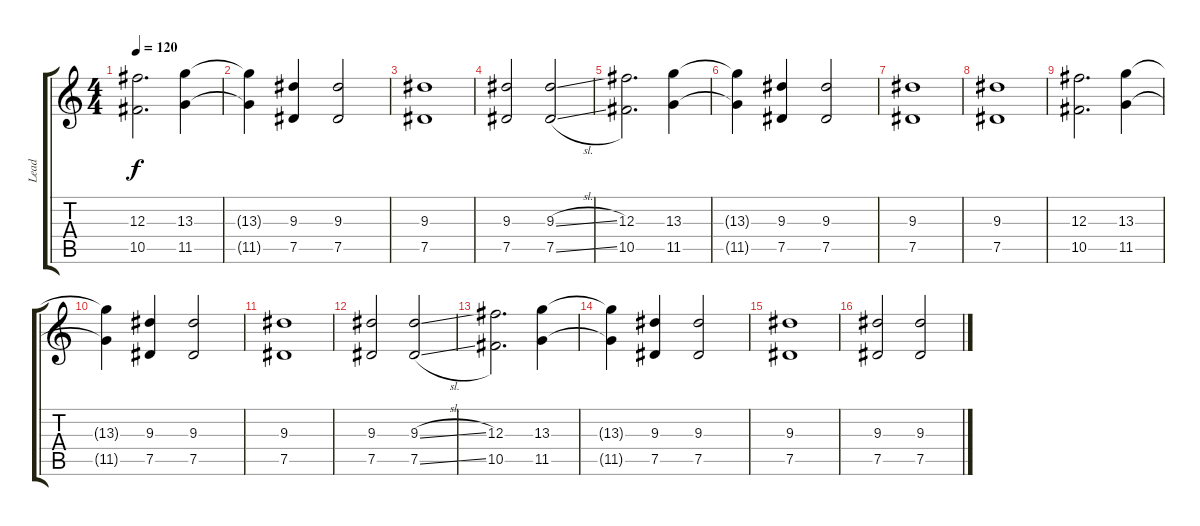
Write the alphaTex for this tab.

\track ("Lead" "Lead") {instrument electricguitarjazz}
\staff {score tabs}
\tuning (Eb4 Bb3 Gb3 Db3 Ab2 Db2) {hide}
\ts (4 4)
\tempo 120
\clef g2
\ks c
(12.3 10.5).2{d dy f} (13.3 11.5).4 |
(13.3{t} 11.5{t}).4 (9.3 7.5).4 (9.3 7.5).2 |
(9.3 7.5).1 |
(9.3 7.5).2 (9.3{sl} 7.5{sl}).2 |
(12.3 10.5).2{d} (13.3 11.5).4 |
(13.3{t} 11.5{t}).4 (9.3 7.5).4 (9.3 7.5).2 |
(9.3 7.5).1 |
(9.3 7.5).1 |
(12.3 10.5).2{d} (13.3 11.5).4 |
(13.3{t} 11.5{t}).4 (9.3 7.5).4 (9.3 7.5).2 |
(9.3 7.5).1 |
(9.3 7.5).2 (9.3{sl} 7.5{sl}).2 |
(12.3 10.5).2{d} (13.3 11.5).4 |
(13.3{t} 11.5{t}).4 (9.3 7.5).4 (9.3 7.5).2 |
(9.3 7.5).1 |
(9.3 7.5).2 (9.3{sl} 7.5{sl}).2
